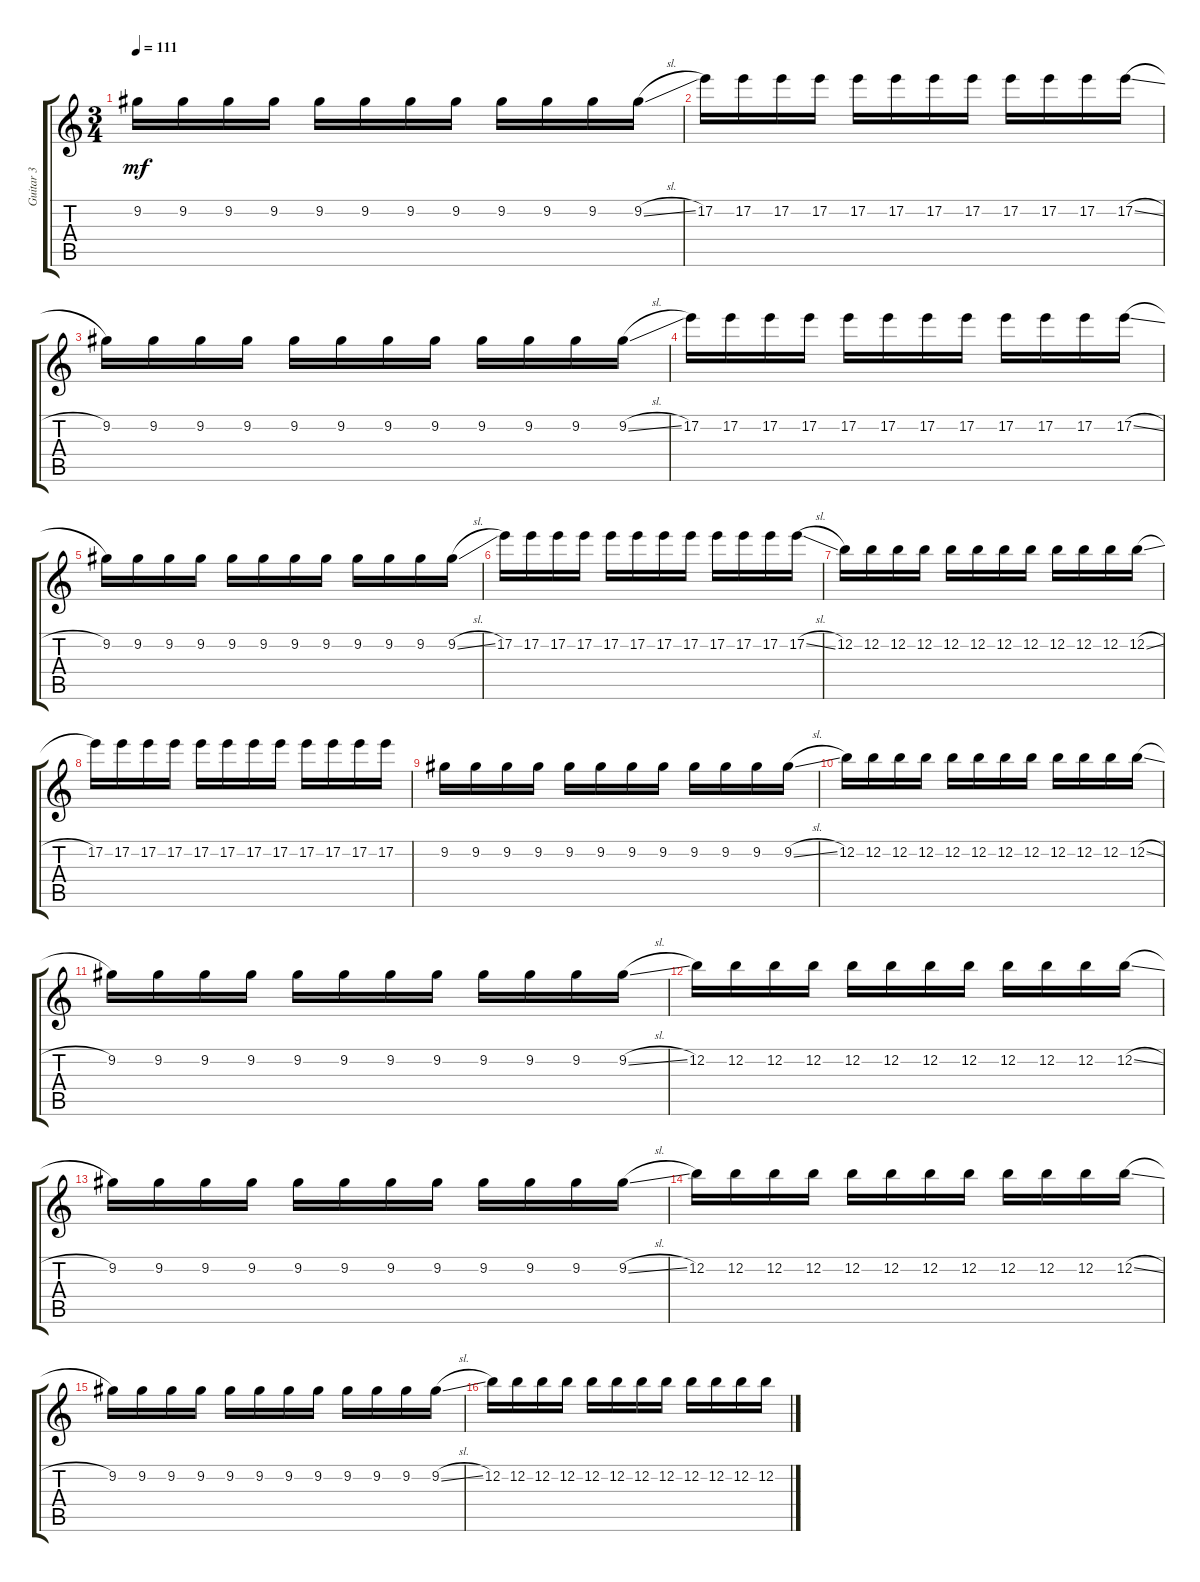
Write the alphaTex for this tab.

\track ("Guitar 3" "Guitar 3") {instrument electricguitarjazz}
\staff {score tabs}
\tuning (E4 B3 G3 D3 A2 E2) {hide}
\ts (3 4)
\tempo 111
\clef g2
\ks c
9.2.16{dy mf} 9.2.16 9.2.16 9.2.16 9.2.16 9.2.16 9.2.16 9.2.16 9.2.16 9.2.16 9.2.16 9.2{sl}.16 |
17.2.16 17.2.16 17.2.16 17.2.16 17.2.16 17.2.16 17.2.16 17.2.16 17.2.16 17.2.16 17.2.16 17.2{sl}.16 |
9.2.16 9.2.16 9.2.16 9.2.16 9.2.16 9.2.16 9.2.16 9.2.16 9.2.16 9.2.16 9.2.16 9.2{sl}.16 |
17.2.16 17.2.16 17.2.16 17.2.16 17.2.16 17.2.16 17.2.16 17.2.16 17.2.16 17.2.16 17.2.16 17.2{sl}.16 |
9.2.16 9.2.16 9.2.16 9.2.16 9.2.16 9.2.16 9.2.16 9.2.16 9.2.16 9.2.16 9.2.16 9.2{sl}.16 |
17.2.16 17.2.16 17.2.16 17.2.16 17.2.16 17.2.16 17.2.16 17.2.16 17.2.16 17.2.16 17.2.16 17.2{sl}.16 |
12.2.16 12.2.16 12.2.16 12.2.16 12.2.16 12.2.16 12.2.16 12.2.16 12.2.16 12.2.16 12.2.16 12.2{sl}.16 |
17.2.16 17.2.16 17.2.16 17.2.16 17.2.16 17.2.16 17.2.16 17.2.16 17.2.16 17.2.16 17.2.16 17.2.16 |
9.2.16 9.2.16 9.2.16 9.2.16 9.2.16 9.2.16 9.2.16 9.2.16 9.2.16 9.2.16 9.2.16 9.2{sl}.16 |
12.2.16 12.2.16 12.2.16 12.2.16 12.2.16 12.2.16 12.2.16 12.2.16 12.2.16 12.2.16 12.2.16 12.2{sl}.16 |
9.2.16 9.2.16 9.2.16 9.2.16 9.2.16 9.2.16 9.2.16 9.2.16 9.2.16 9.2.16 9.2.16 9.2{sl}.16 |
12.2.16 12.2.16 12.2.16 12.2.16 12.2.16 12.2.16 12.2.16 12.2.16 12.2.16 12.2.16 12.2.16 12.2{sl}.16 |
9.2.16 9.2.16 9.2.16 9.2.16 9.2.16 9.2.16 9.2.16 9.2.16 9.2.16 9.2.16 9.2.16 9.2{sl}.16 |
12.2.16 12.2.16 12.2.16 12.2.16 12.2.16 12.2.16 12.2.16 12.2.16 12.2.16 12.2.16 12.2.16 12.2{sl}.16 |
9.2.16 9.2.16 9.2.16 9.2.16 9.2.16 9.2.16 9.2.16 9.2.16 9.2.16 9.2.16 9.2.16 9.2{sl}.16 |
12.2.16 12.2.16 12.2.16 12.2.16 12.2.16 12.2.16 12.2.16 12.2.16 12.2.16 12.2.16 12.2.16 12.2.16
